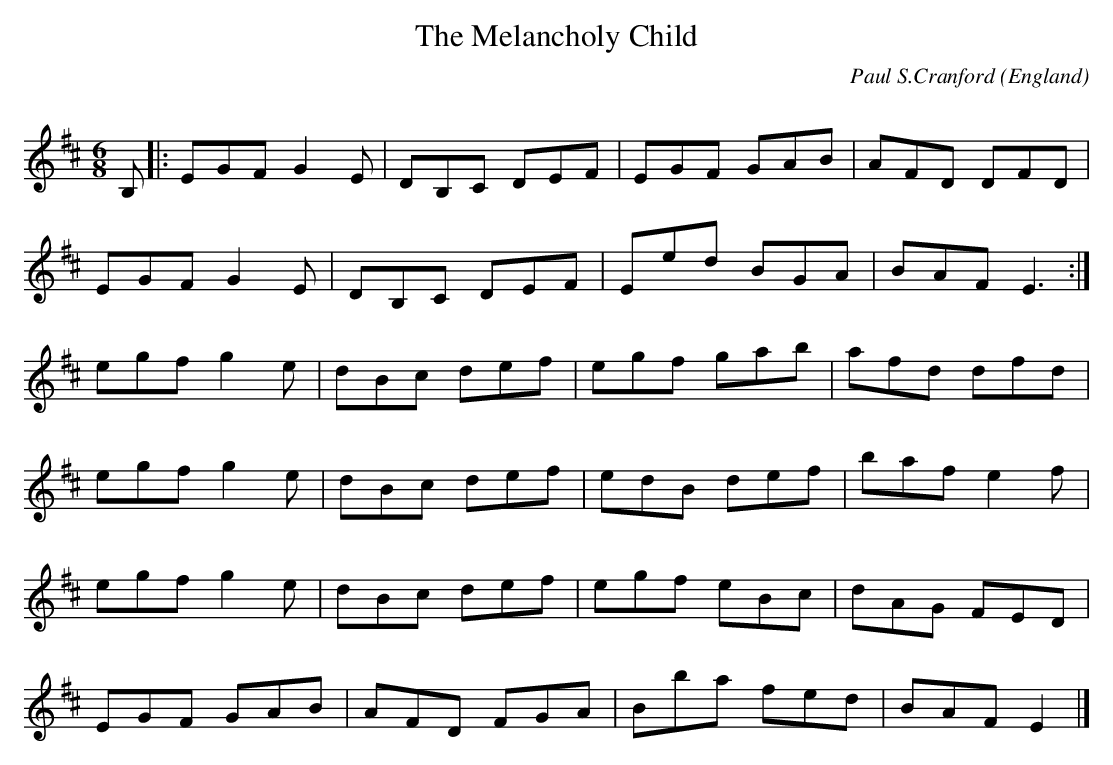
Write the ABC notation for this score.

X:1
T:The Melancholy Child
C:Paul S.Cranford
Q:300
O:England
L:1/8
M:6/8
K:Edor
B,|:EGF G2 E|DB,C DEF|EGF GAB|AFD DFD|
EGF G2 E|DB,C DEF|Eed BGA|BAF E3:|
egf g2 e|dBc def|egf gab|afd dfd|
egf g2 e|dBc def|edB def|baf e2 f|
egf g2 e|dBc def|egf eBc|dAG FED|
EGF GAB|AFD FGA|Bba fed|BAF E2|]
